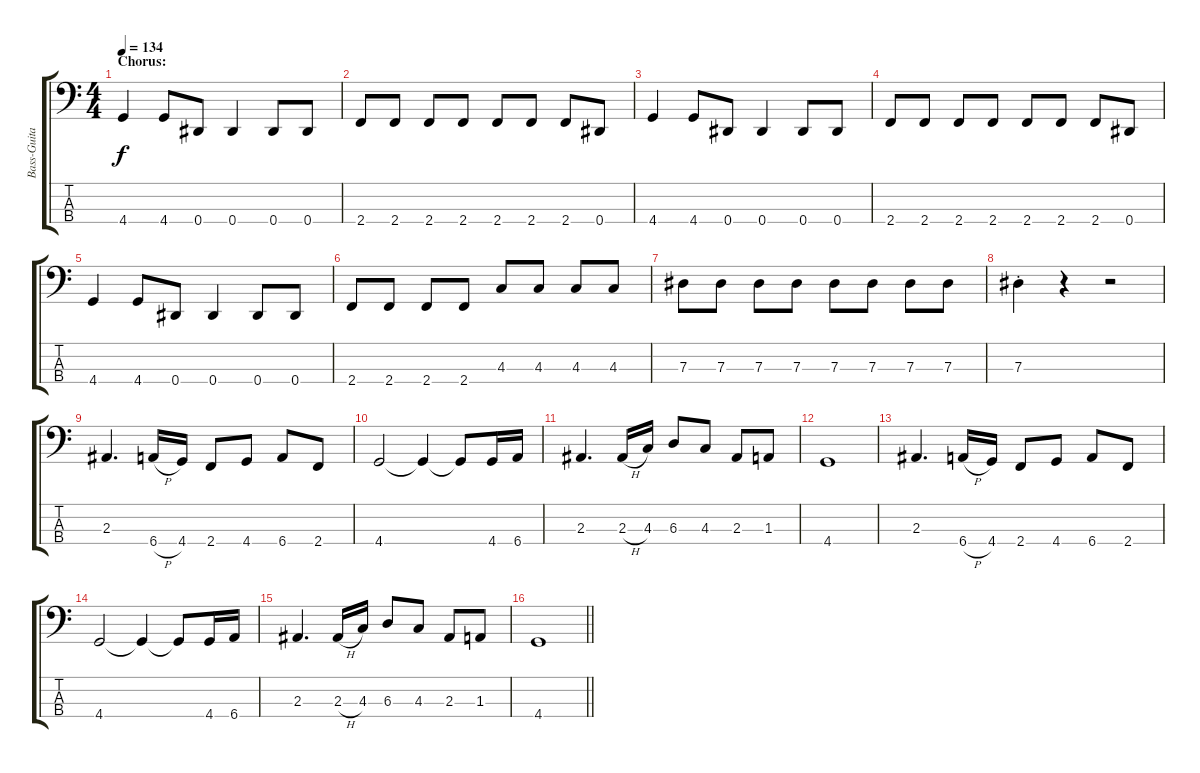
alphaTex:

\track ("Bass-Guitar" "Bass-Guita") {instrument electricbasspick}
\staff {score tabs}
\tuning (Gb2 Db2 Ab1 Eb1) {hide}
\ts (4 4)
\section ("" "Chorus:")
\tempo 134
\clef f4
\ks c
4.4.4{dy f} 4.4.8 0.4.8 0.4.4 0.4.8 0.4.8 |
2.4.8 2.4.8 2.4.8 2.4.8 2.4.8 2.4.8 2.4.8 0.4.8 |
4.4.4 4.4.8 0.4.8 0.4.4 0.4.8 0.4.8 |
2.4.8 2.4.8 2.4.8 2.4.8 2.4.8 2.4.8 2.4.8 0.4.8 |
4.4.4 4.4.8 0.4.8 0.4.4 0.4.8 0.4.8 |
2.4.8 2.4.8 2.4.8 2.4.8 4.3.8 4.3.8 4.3.8 4.3.8 |
7.3.8 7.3.8 7.3.8 7.3.8 7.3.8 7.3.8 7.3.8 7.3.8 |
7.3{st}.4 r.4 r.2 |
2.3.4{d volume 16} 6.4{h}.16 4.4.16 2.4.8 4.4.8 6.4.8 2.4.8 |
4.4.2 4.4{t}.4 4.4{t}.8 4.4.16 6.4.16 |
2.3.4{d} 2.3{h}.16 4.3.16 6.3.8 4.3.8 2.3.8 1.3.8 |
4.4.1 |
2.3.4{d} 6.4{h}.16 4.4.16 2.4.8 4.4.8 6.4.8 2.4.8 |
4.4.2 4.4{t}.4 4.4{t}.8 4.4.16 6.4.16 |
2.3.4{d} 2.3{h}.16 4.3.16 6.3.8 4.3.8 2.3.8 1.3.8 |
\barLineRight lightlight
4.4.1
